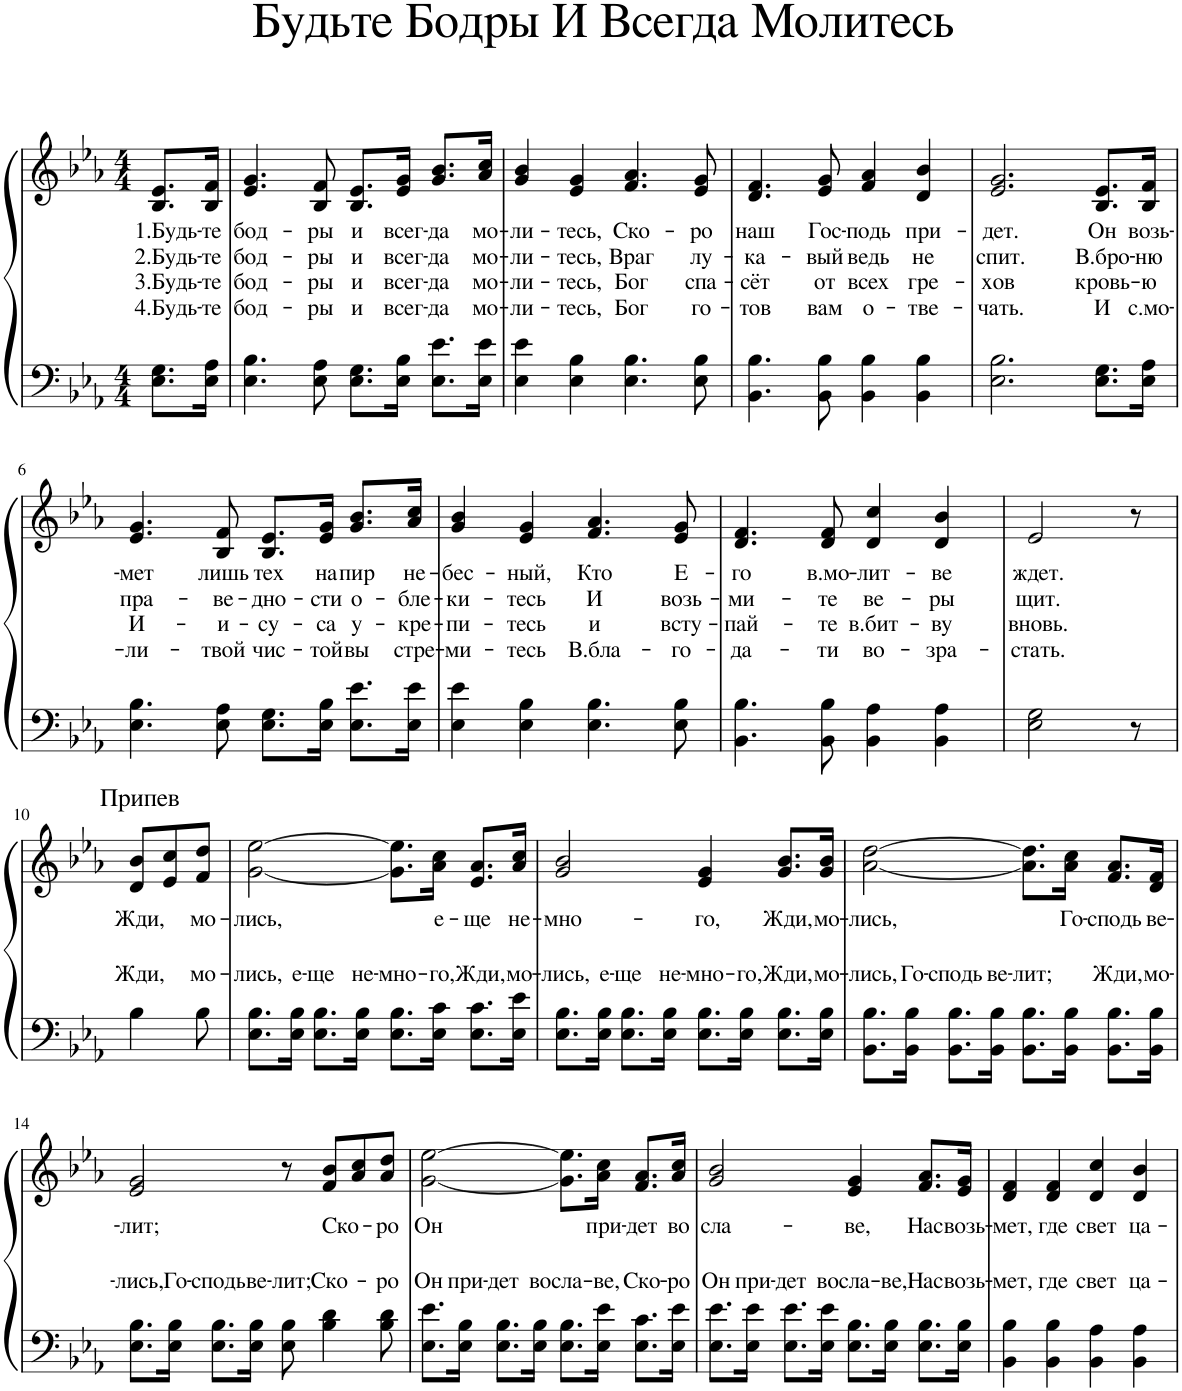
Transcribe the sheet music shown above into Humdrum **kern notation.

**kern	**text	**kern	**text	**text	**text	**text
*part1	*part1	*part1	*part1	*part1	*part1	*part1
*staff2	*staff2	*staff1	*staff1	*staff1	*staff1	*staff1
*I"Piano	*	*	*	*	*	*
*I'Pno.	*	*	*	*	*	*
*clefF4	*	*clefG2	*	*	*	*
*k[b-e-a-]	*	*k[b-e-a-]	*	*	*	*
*M4/4	*	*M4/4	*	*	*	*
=1	=1	=1	=1	=1	=1	=1
!	!	!	!LO:LY:b	!LO:LY:b	!LO:LY:b	!LO:LY:b
8.E-\ 8.G\L	.	8.B-/ 8.e-/L	1.Будь-	2.Будь-	3.Будь-	4.Будь-
!	!	!	!LO:LY:b	!LO:LY:b	!LO:LY:b	!LO:LY:b
16E-\ 16A-\Jk	.	16B-/ 16f/Jk	-те	-те	-те	-те
=2	=2	=2	=2	=2	=2	=2
!	!	!	!LO:LY:b	!LO:LY:b	!LO:LY:b	!LO:LY:b
4.E-\ 4.B-\	.	4.e-/ 4.g/	бод-	бод-	бод-	бод-
!	!	!	!LO:LY:b	!LO:LY:b	!LO:LY:b	!LO:LY:b
8E-\ 8A-\	.	8B-/ 8f/	-ры	-ры	-ры	-ры
!	!	!	!LO:LY:b	!LO:LY:b	!LO:LY:b	!LO:LY:b
8.E-\ 8.G\L	.	8.B-/ 8.e-/L	и	и	и	и
!	!	!	!LO:LY:b	!LO:LY:b	!LO:LY:b	!LO:LY:b
16E-\ 16B-\Jk	.	16e-/ 16g/Jk	всег-	всег-	всег-	всег-
!	!	!	!LO:LY:b	!LO:LY:b	!LO:LY:b	!LO:LY:b
8.E-\ 8.e-\L	.	8.g/ 8.b-/L	-да	-да	-да	-да
!	!	!	!LO:LY:b	!LO:LY:b	!LO:LY:b	!LO:LY:b
16E-\ 16e-\Jk	.	16a-/ 16cc/Jk	мо-	мо-	мо-	мо-
=3	=3	=3	=3	=3	=3	=3
!	!	!	!LO:LY:b	!LO:LY:b	!LO:LY:b	!LO:LY:b
4E-\ 4e-\	.	4g/ 4b-/	-ли-	-ли-	-ли-	-ли-
!	!	!	!LO:LY:b	!LO:LY:b	!LO:LY:b	!LO:LY:b
4E-\ 4B-\	.	4e-/ 4g/	-тесь,	-тесь,	-тесь,	-тесь,
!	!	!	!LO:LY:b	!LO:LY:b	!LO:LY:b	!LO:LY:b
4.E-\ 4.B-\	.	4.f/ 4.a-/	Ско-	Враг	Бог	Бог
!	!	!	!LO:LY:b	!LO:LY:b	!LO:LY:b	!LO:LY:b
8E-\ 8B-\	.	8e-/ 8g/	-ро	лу-	спа-	го-
=4	=4	=4	=4	=4	=4	=4
!	!	!	!LO:LY:b	!LO:LY:b	!LO:LY:b	!LO:LY:b
4.BB-\ 4.B-\	.	4.d/ 4.f/	наш	-ка-	-сёт	-тов
!	!	!	!LO:LY:b	!LO:LY:b	!LO:LY:b	!LO:LY:b
8BB-\ 8B-\	.	8e-/ 8g/	Гос-	-вый	от	вам
!	!	!	!LO:LY:b	!LO:LY:b	!LO:LY:b	!LO:LY:b
4BB-\ 4B-\	.	4f/ 4a-/	-подь	ведь	всех	о-
!	!	!	!LO:LY:b	!LO:LY:b	!LO:LY:b	!LO:LY:b
4BB-\ 4B-\	.	4d/ 4b-/	при-	не	гре-	-тве-
=5	=5	=5	=5	=5	=5	=5
!	!	!	!LO:LY:b	!LO:LY:b	!LO:LY:b	!LO:LY:b
2.E-\ 2.B-\	.	2.e-/ 2.g/	-дет.	спит.	-хов	-чать.
!	!	!	!LO:LY:b	!LO:LY:b	!LO:LY:b	!LO:LY:b
8.E-\ 8.G\L	.	8.B-/ 8.e-/L	Он	В.бро-	кровь-	И
!	!	!	!LO:LY:b	!LO:LY:b	!LO:LY:b	!LO:LY:b
16E-\ 16A-\Jk	.	16B-/ 16f/Jk	возь-	-ню	-ю	с.мо-
!!LO:LB:g=z
=6	=6	=6	=6	=6	=6	=6
!	!	!	!LO:LY:b	!LO:LY:b	!LO:LY:b	!LO:LY:b
4.E-\ 4.B-\	.	4.e-/ 4.g/	-мет	пра-	И-	-ли-
!	!	!	!LO:LY:b	!LO:LY:b	!LO:LY:b	!LO:LY:b
8E-\ 8A-\	.	8B-/ 8f/	лишь	-ве-	-и-	-твой
!	!	!	!LO:LY:b	!LO:LY:b	!LO:LY:b	!LO:LY:b
8.E-\ 8.G\L	.	8.B-/ 8.e-/L	тех	-дно-	-су-	чис-
!	!	!	!LO:LY:b	!LO:LY:b	!LO:LY:b	!LO:LY:b
16E-\ 16B-\Jk	.	16e-/ 16g/Jk	на	-сти	-са	-той
!	!	!	!LO:LY:b	!LO:LY:b	!LO:LY:b	!LO:LY:b
8.E-\ 8.e-\L	.	8.g/ 8.b-/L	пир	о-	у-	вы
!	!	!	!LO:LY:b	!LO:LY:b	!LO:LY:b	!LO:LY:b
16E-\ 16e-\Jk	.	16a-/ 16cc/Jk	не-	-бле-	-кре-	стре-
=7	=7	=7	=7	=7	=7	=7
!	!	!	!LO:LY:b	!LO:LY:b	!LO:LY:b	!LO:LY:b
4E-\ 4e-\	.	4g/ 4b-/	-бес-	-ки-	-пи-	-ми-
!	!	!	!LO:LY:b	!LO:LY:b	!LO:LY:b	!LO:LY:b
4E-\ 4B-\	.	4e-/ 4g/	-ный,	-тесь	-тесь	-тесь
!	!	!	!LO:LY:b	!LO:LY:b	!LO:LY:b	!LO:LY:b
4.E-\ 4.B-\	.	4.f/ 4.a-/	Кто	И	и	В.бла-
!	!	!	!LO:LY:b	!LO:LY:b	!LO:LY:b	!LO:LY:b
8E-\ 8B-\	.	8e-/ 8g/	Е-	возь-	всту-	-го-
=8	=8	=8	=8	=8	=8	=8
!	!	!	!LO:LY:b	!LO:LY:b	!LO:LY:b	!LO:LY:b
4.BB-\ 4.B-\	.	4.d/ 4.f/	-го	-ми-	-пай-	-да-
!	!	!	!LO:LY:b	!LO:LY:b	!LO:LY:b	!LO:LY:b
8BB-\ 8B-\	.	8d/ 8f/	в.мо-	-те	-те	-ти
!	!	!	!LO:LY:b	!LO:LY:b	!LO:LY:b	!LO:LY:b
4BB-\ 4A-\	.	4d/ 4cc/	-лит-	ве-	в.бит-	во-
!	!	!	!LO:LY:b	!LO:LY:b	!LO:LY:b	!LO:LY:b
4BB-\ 4A-\	.	4d/ 4b-/	-ве	-ры	-ву	-зра-
=9	=9	=9	=9	=9	=9	=9
!	!	!	!LO:LY:b	!LO:LY:b	!LO:LY:b	!LO:LY:b
2E-\ 2G\	.	2e-/	ждет.	щит.	вновь.	-стать.
8r	.	8r	.	.	.	.
!!LO:LB:g=z
=10	=10	=10	=10	=10	=10	=10
!	!	!LO:TX:a:t=Припев	!	!	!	!
!	!LO:LY:a	!	!LO:LY:b	!	!	!
4B-\	Жди,	8d/ 8b-/L	Жди,	.	.	.
.	.	8e-/ 8cc/	.	.	.	.
!	!LO:LY:a	!	!LO:LY:b	!	!	!
8B-\	мо-	8f/ 8dd/J	мо-	.	.	.
=11	=11	=11	=11	=11	=11	=11
!	!LO:LY:a	!	!LO:LY:b	!	!	!
8.E-\ 8.B-\L	-лись,	[2g\ [2ee-\	-лись,	.	.	.
!	!LO:LY:a	!	!	!	!	!
16E-\ 16B-\Jk	е-	.	.	.	.	.
!	!LO:LY:a	!	!	!	!	!
8.E-\ 8.B-\L	-ще	.	.	.	.	.
!	!LO:LY:a	!	!	!	!	!
16E-\ 16B-\Jk	не-	.	.	.	.	.
!	!LO:LY:a	!	!	!	!	!
8.E-\ 8.B-\L	-мно-	8.g\] 8.ee-\]L	.	.	.	.
!	!LO:LY:a	!	!LO:LY:b	!	!	!
16E-\ 16c\Jk	-го,	16a-\ 16cc\Jk	е-	.	.	.
!	!LO:LY:a	!	!LO:LY:b	!	!	!
8.E-\ 8.c\L	Жди,	8.e-/ 8.a-/L	-ще	.	.	.
!	!LO:LY:a	!	!LO:LY:b	!	!	!
16E-\ 16e-\Jk	мо-	16a-/ 16cc/Jk	не-	.	.	.
=12	=12	=12	=12	=12	=12	=12
!	!LO:LY:a	!	!LO:LY:b	!	!	!
8.E-\ 8.B-\L	-лись,	2g/ 2b-/	-мно-	.	.	.
!	!LO:LY:a	!	!	!	!	!
16E-\ 16B-\Jk	е-	.	.	.	.	.
!	!LO:LY:a	!	!	!	!	!
8.E-\ 8.B-\L	-ще	.	.	.	.	.
!	!LO:LY:a	!	!	!	!	!
16E-\ 16B-\Jk	не-	.	.	.	.	.
!	!LO:LY:a	!	!LO:LY:b	!	!	!
8.E-\ 8.B-\L	-мно-	4e-/ 4g/	-го,	.	.	.
!	!LO:LY:a	!	!	!	!	!
16E-\ 16B-\Jk	-го,	.	.	.	.	.
!	!LO:LY:a	!	!LO:LY:b	!	!	!
8.E-\ 8.B-\L	Жди,	8.g/ 8.b-/L	Жди,	.	.	.
!	!LO:LY:a	!	!LO:LY:b	!	!	!
16E-\ 16B-\Jk	мо-	16g/ 16b-/Jk	мо-	.	.	.
=13	=13	=13	=13	=13	=13	=13
!	!LO:LY:a	!	!LO:LY:b	!	!	!
8.BB-\ 8.B-\L	-лись,	[2a-\ [2dd\	-лись,	.	.	.
!	!LO:LY:a	!	!	!	!	!
16BB-\ 16B-\Jk	Го-	.	.	.	.	.
!	!LO:LY:a	!	!	!	!	!
8.BB-\ 8.B-\L	-сподь	.	.	.	.	.
!	!LO:LY:a	!	!	!	!	!
16BB-\ 16B-\Jk	ве-	.	.	.	.	.
!	!LO:LY:a	!	!	!	!	!
8.BB-\ 8.B-\L	-лит;	8.a-\] 8.dd\]L	.	.	.	.
!	!	!	!LO:LY:b	!	!	!
16BB-\ 16B-\Jk	.	16a-\ 16cc\Jk	Го-	.	.	.
!	!LO:LY:a	!	!LO:LY:b	!	!	!
8.BB-\ 8.B-\L	Жди,	8.f/ 8.a-/L	-сподь	.	.	.
!	!LO:LY:a	!	!LO:LY:b	!	!	!
16BB-\ 16B-\Jk	мо-	16d/ 16f/Jk	ве-	.	.	.
!!LO:LB:g=z
=14	=14	=14	=14	=14	=14	=14
!	!LO:LY:a	!	!LO:LY:b	!	!	!
8.E-\ 8.B-\L	-лись,	2e-/ 2g/	-лит;	.	.	.
!	!LO:LY:a	!	!	!	!	!
16E-\ 16B-\Jk	Го-	.	.	.	.	.
!	!LO:LY:a	!	!	!	!	!
8.E-\ 8.B-\L	-сподь	.	.	.	.	.
!	!LO:LY:a	!	!	!	!	!
16E-\ 16B-\Jk	ве-	.	.	.	.	.
!	!LO:LY:a	!	!	!	!	!
8E-\ 8B-\	-лит;	8r	.	.	.	.
!	!LO:LY:a	!	!LO:LY:b	!	!	!
4B-\ 4d\	Ско-	8f/ 8b-/L	Ско-	.	.	.
.	.	8a-/ 8cc/	.	.	.	.
!	!LO:LY:a	!	!LO:LY:b	!	!	!
8B-\ 8d\	-ро	8a-/ 8dd/J	-ро	.	.	.
=15	=15	=15	=15	=15	=15	=15
!	!LO:LY:a	!	!LO:LY:b	!	!	!
8.E-\ 8.e-\L	Он	[2g\ [2ee-\	Он	.	.	.
!	!LO:LY:a	!	!	!	!	!
16E-\ 16B-\Jk	при-	.	.	.	.	.
!	!LO:LY:a	!	!	!	!	!
8.E-\ 8.B-\L	-дет	.	.	.	.	.
!	!LO:LY:a	!	!	!	!	!
16E-\ 16B-\Jk	во	.	.	.	.	.
!	!LO:LY:a	!	!	!	!	!
8.E-\ 8.B-\L	сла-	8.g\] 8.ee-\]L	.	.	.	.
!	!LO:LY:a	!	!LO:LY:b	!	!	!
16E-\ 16e-\Jk	-ве,	16a-\ 16cc\Jk	при-	.	.	.
!	!LO:LY:a	!	!LO:LY:b	!	!	!
8.E-\ 8.c\L	Ско-	8.f/ 8.a-/L	-дет	.	.	.
!	!LO:LY:a	!	!LO:LY:b	!	!	!
16E-\ 16e-\Jk	-ро	16a-/ 16cc/Jk	во	.	.	.
=16	=16	=16	=16	=16	=16	=16
!	!LO:LY:a	!	!LO:LY:b	!	!	!
8.E-\ 8.e-\L	Он	2g/ 2b-/	сла-	.	.	.
!	!LO:LY:a	!	!	!	!	!
16E-\ 16e-\Jk	при-	.	.	.	.	.
!	!LO:LY:a	!	!	!	!	!
8.E-\ 8.e-\L	-дет	.	.	.	.	.
!	!LO:LY:a	!	!	!	!	!
16E-\ 16e-\Jk	во	.	.	.	.	.
!	!LO:LY:a	!	!LO:LY:b	!	!	!
8.E-\ 8.B-\L	сла-	4e-/ 4g/	-ве,	.	.	.
!	!LO:LY:a	!	!	!	!	!
16E-\ 16B-\Jk	-ве,	.	.	.	.	.
!	!LO:LY:a	!	!LO:LY:b	!	!	!
8.E-\ 8.B-\L	Нас	8.f/ 8.a-/L	Нас	.	.	.
!	!LO:LY:a	!	!LO:LY:b	!	!	!
16E-\ 16B-\Jk	возь-	16e-/ 16g/Jk	возь-	.	.	.
=17	=17	=17	=17	=17	=17	=17
!	!LO:LY:a	!	!LO:LY:b	!	!	!
4BB-\ 4B-\	-мет,	4d/ 4f/	-мет,	.	.	.
!	!LO:LY:a	!	!LO:LY:b	!	!	!
4BB-\ 4B-\	где	4d/ 4f/	где	.	.	.
!	!LO:LY:a	!	!LO:LY:b	!	!	!
4BB-\ 4A-\	свет	4d/ 4cc/	свет	.	.	.
!	!LO:LY:a	!	!LO:LY:b	!	!	!
4BB-\ 4A-\	ца-	4d/ 4b-/	ца-	.	.	.
=	=	=	=	=	=	=
*-	*-	*-	*-	*-	*-	*-
